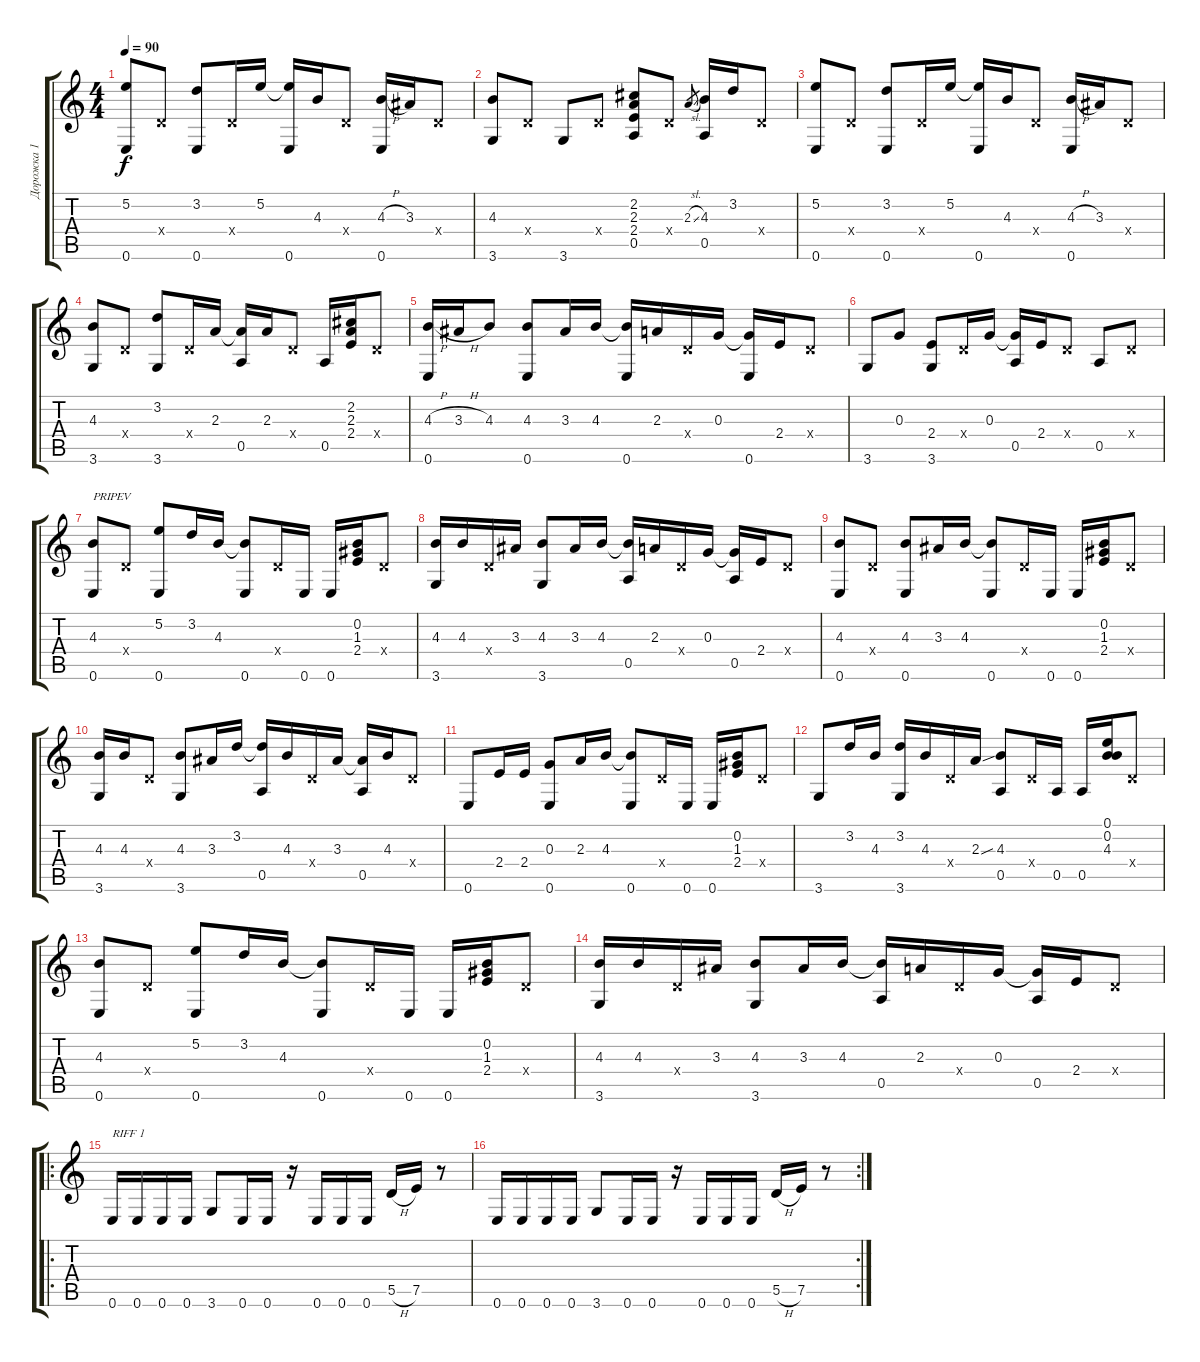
\track ("Дорожка 1" "Дорожка 1") {instrument acousticguitarsteel}
\staff {score tabs}
\tuning (E4 B3 G3 D3 A2 E2) {hide}
\ts (4 4)
\tempo 90
\clef g2
\ks c
(5.2 0.6).8{dy f} 0.4{x}.8 (3.2 0.6).8 0.4{x}.16 5.2.16 (5.2{t} 0.6).16 4.3.16 0.4{x}.8 (4.3{h} 0.6).16 3.3.16 0.4{x}.8 |
(4.3 3.6).8 0.4{x}.8 3.6.8 0.4{x}.8 (2.2 2.3 2.4 0.5).8 0.4{x}.8 2.3{sl}.8{gr} (4.3 0.5).16 3.2.16 0.4{x}.8 |
(5.2 0.6).8 0.4{x}.8 (3.2 0.6).8 0.4{x}.16 5.2.16 (5.2{t} 0.6).16 4.3.16 0.4{x}.8 (4.3{h} 0.6).16 3.3.16 0.4{x}.8 |
(4.3 3.6).8 0.4{x}.8 (3.2 3.6).8 0.4{x}.16 2.3.16 (2.3{t} 0.5).16 2.3.16 0.4{x}.8 0.5.16 (2.2 2.3 2.4).16 0.4{x}.8 |
(4.3{h} 0.6).16 3.3{h}.16 4.3.8 (4.3 0.6).8 3.3.16 4.3.16 (4.3{t} 0.6).16 2.3.16 0.4{x}.16 0.3.16 (0.3{t} 0.6).16 2.4.16 0.4{x}.8 |
3.6.8 0.3.8 (2.4 3.6).8 0.4{x}.16 0.3.16 (0.3{t} 0.5).16 2.4.16 0.4{x}.8 0.5.8 0.4{x}.8 |
(4.3 0.6).8{txt "PRIPEV"} 0.4{x}.8 (5.2 0.6).8 3.2.16 4.3.16 (4.3{t} 0.6).8 0.4{x}.16 0.6.16 0.6.16 (0.2 1.3 2.4).16 0.4{x}.8 |
(4.3 3.6).16 4.3.16 0.4{x}.16 3.3.16 (4.3 3.6).8 3.3.16 4.3.16 (4.3{t} 0.5).16 2.3.16 0.4{x}.16 0.3.16 (0.3{t} 0.5).16 2.4.16 0.4{x}.8 |
(4.3 0.6).8 0.4{x}.8 (4.3 0.6).8 3.3.16 4.3.16 (4.3{t} 0.6).8 0.4{x}.16 0.6.16 0.6.16 (0.2 1.3 2.4).16 0.4{x}.8 |
(4.3 3.6).16 4.3.16 0.4{x}.8 (4.3 3.6).8 3.3.16 3.2.16 (3.2{t} 0.5).16 4.3.16 0.4{x}.16 3.3.16 (3.3{t} 0.5).16 4.3.16 0.4{x}.8 |
0.6.8 2.4.16 2.4.16 (0.3 0.6).8 2.3.16 4.3.16 (4.3{t} 0.6).8 0.4{x}.16 0.6.16 0.6.16 (0.2 1.3 2.4).16 0.4{x}.8 |
3.6.8 3.2.16 4.3.16 (3.2 3.6).16 4.3.16 0.4{x}.16 2.3{sou}.16 (4.3 0.5).8 0.4{x}.16 0.5.16 0.5.16 (0.1 0.2 4.3).16 0.4{x}.8 |
(4.3 0.6).8 0.4{x}.8 (5.2 0.6).8 3.2.16 4.3.16 (4.3{t} 0.6).8 0.4{x}.16 0.6.16 0.6.16 (0.2 1.3 2.4).16 0.4{x}.8 |
(4.3 3.6).16 4.3.16 0.4{x}.16 3.3.16 (4.3 3.6).8 3.3.16 4.3.16 (4.3{t} 0.5).16 2.3.16 0.4{x}.16 0.3.16 (0.3{t} 0.5).16 2.4.16 0.4{x}.8 |
\ro
0.6.16{txt "RIFF 1"} 0.6.16 0.6.16 0.6.16 3.6.8 0.6.16 0.6.16 r.16 0.6.16 0.6.16 0.6.16 5.5{h}.16 7.5.16 r.8 |
\rc 2
0.6.16 0.6.16 0.6.16 0.6.16 3.6.8 0.6.16 0.6.16 r.16 0.6.16 0.6.16 0.6.16 5.5{h}.16 7.5.16 r.8
